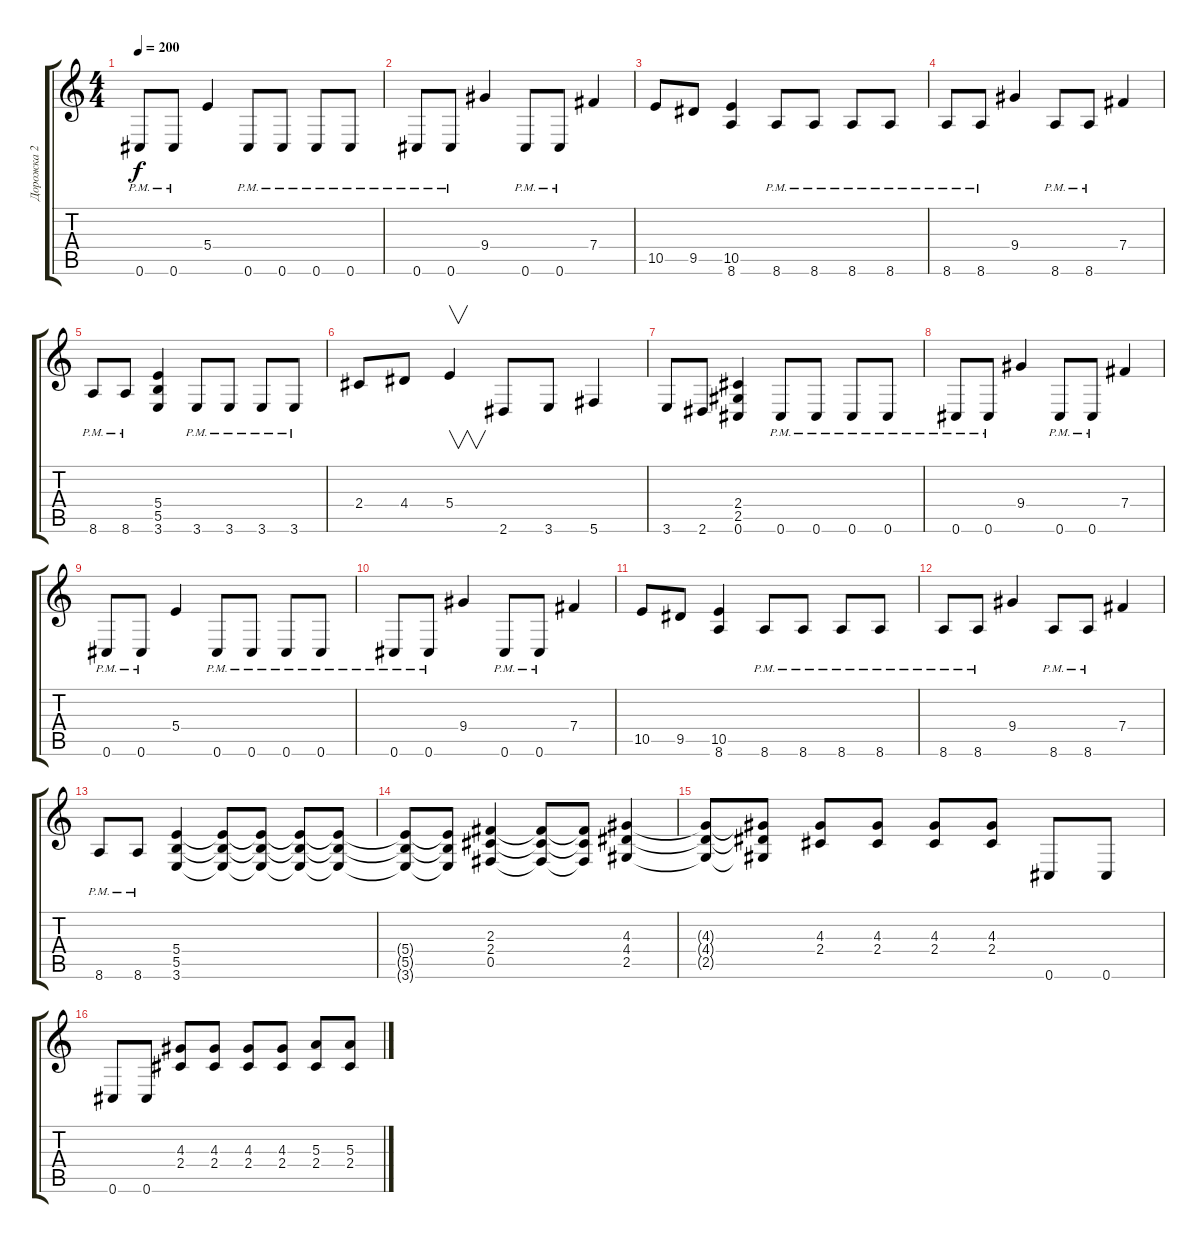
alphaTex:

\track ("Дорожка 2" "Дорожка 2") {instrument overdrivenguitar}
\staff {score tabs}
\tuning (Db4 Ab3 E3 B2 Gb2 Db2) {hide}
\ts (4 4)
\tempo 200
\clef g2
\ks c
0.6{pm}.8{dy f} 0.6{pm}.8 5.4.4 0.6{pm}.8 0.6{pm}.8 0.6{pm}.8 0.6{pm}.8 |
0.6{pm}.8 0.6{pm}.8 9.4.4 0.6{pm}.8 0.6{pm}.8 7.4.4 |
10.5.8 9.5.8 (10.5 8.6).4 8.6{pm}.8 8.6{pm}.8 8.6{pm}.8 8.6{pm}.8 |
8.6{pm}.8 8.6{pm}.8 9.4.4 8.6{pm}.8 8.6{pm}.8 7.4.4 |
8.6{pm}.8 8.6{pm}.8 (5.4 5.5 3.6).4 3.6{pm}.8 3.6{pm}.8 3.6{pm}.8 3.6{pm}.8 |
2.4.8 4.4.8 5.4.4{v} 2.6.8 3.6.8 5.6.4 |
3.6.8 2.6.8 (2.4 2.5 0.6).4 0.6{pm}.8 0.6{pm}.8 0.6{pm}.8 0.6{pm}.8 |
0.6{pm}.8 0.6{pm}.8 9.4.4 0.6{pm}.8 0.6{pm}.8 7.4.4 |
0.6{pm}.8 0.6{pm}.8 5.4.4 0.6{pm}.8 0.6{pm}.8 0.6{pm}.8 0.6{pm}.8 |
0.6{pm}.8 0.6{pm}.8 9.4.4 0.6{pm}.8 0.6{pm}.8 7.4.4 |
10.5.8 9.5.8 (10.5 8.6).4 8.6{pm}.8 8.6{pm}.8 8.6{pm}.8 8.6{pm}.8 |
8.6{pm}.8 8.6{pm}.8 9.4.4 8.6{pm}.8 8.6{pm}.8 7.4.4 |
8.6{pm}.8 8.6{pm}.8 (5.4 5.5 3.6).4 (5.4{t} 5.5{t} 3.6{t}).8 (5.4{t} 5.5{t} 3.6{t}).8 (5.4{t} 5.5{t} 3.6{t}).8 (5.4{t} 5.5{t} 3.6{t}).8 |
(5.4{t} 5.5{t} 3.6{t}).8 (5.4{t} 5.5{t} 3.6{t}).8 (2.3 2.4 0.5).4 (2.3{t} 2.4{t} 0.5{t}).8 (2.3{t} 2.4{t} 0.5{t}).8 (4.3 4.4 2.5).4 |
(4.3{t} 4.4{t} 2.5{t}).8 (4.3{t} 4.4{t} 2.5{t}).8 (4.3 2.4).8 (4.3 2.4).8 (4.3 2.4).8 (4.3 2.4).8 0.6.8 0.6.8 |
0.6.8 0.6.8 (4.3 2.4).8 (4.3 2.4).8 (4.3 2.4).8 (4.3 2.4).8 (5.3 2.4).8 (5.3 2.4).8
